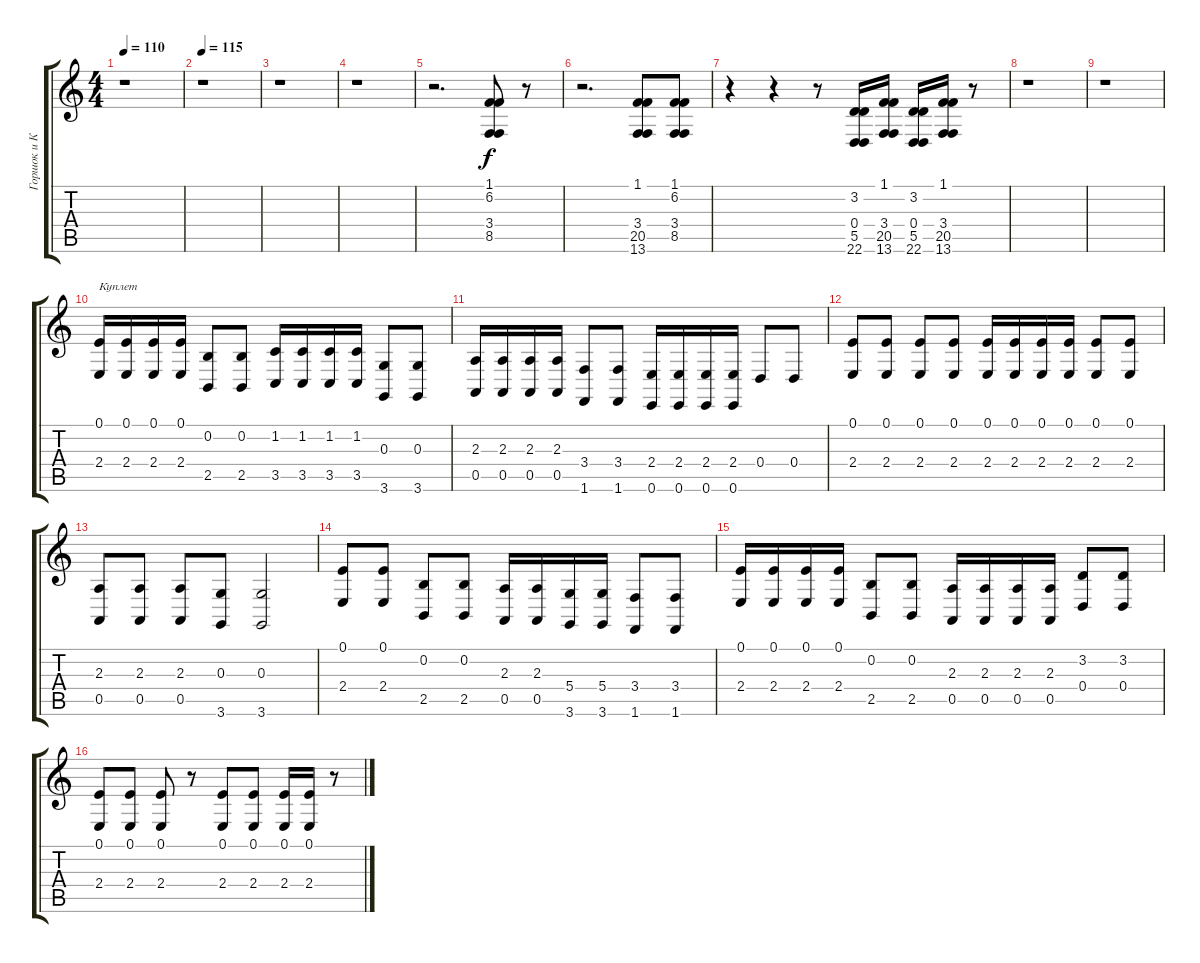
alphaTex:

\track ("Горшок и Князь" "Горшок и К") {instrument blownbottle}
\staff {score tabs}
\tuning (E4 B3 G3 D3 A2 E2) {hide}
\ts (4 4)
\tempo 110
\clef g2
\ks c
r.1{dy f} |
\tempo 115
r.1 |
r.1 |
r.1 |
r.2{d} (1.1 6.2 3.4 8.5).8 r.8 |
r.2{d} (1.1 3.4 20.5 13.6).8 (1.1 6.2 3.4 8.5).8 |
r.4 r.4 r.8 (3.2 0.4 5.5 22.6).16 (1.1 3.4 20.5 13.6).16 (3.2 0.4 5.5 22.6).16 (1.1 3.4 20.5 13.6).16 r.8 |
r.1 |
r.1 |
(0.1 2.4).16{txt "Куплет"} (0.1 2.4).16 (0.1 2.4).16 (0.1 2.4).16 (0.2 2.5).8 (0.2 2.5).8 (1.2 3.5).16 (1.2 3.5).16 (1.2 3.5).16 (1.2 3.5).16 (0.3 3.6).8 (0.3 3.6).8 |
(2.3 0.5).16 (2.3 0.5).16 (2.3 0.5).16 (2.3 0.5).16 (3.4 1.6).8 (3.4 1.6).8 (2.4 0.6).16 (2.4 0.6).16 (2.4 0.6).16 (2.4 0.6).16 0.4.8 0.4.8 |
(0.1 2.4).8 (0.1 2.4).8 (0.1 2.4).8 (0.1 2.4).8 (0.1 2.4).16 (0.1 2.4).16 (0.1 2.4).16 (0.1 2.4).16 (0.1 2.4).8 (0.1 2.4).8 |
(2.3 0.5).8 (2.3 0.5).8 (2.3 0.5).8 (0.3 3.6).8 (0.3 3.6).2 |
(0.1 2.4).8 (0.1 2.4).8 (0.2 2.5).8 (0.2 2.5).8 (2.3 0.5).16 (2.3 0.5).16 (5.4 3.6).16 (5.4 3.6).16 (3.4 1.6).8 (3.4 1.6).8 |
(0.1 2.4).16 (0.1 2.4).16 (0.1 2.4).16 (0.1 2.4).16 (0.2 2.5).8 (0.2 2.5).8 (2.3 0.5).16 (2.3 0.5).16 (2.3 0.5).16 (2.3 0.5).16 (3.2 0.4).8 (3.2 0.4).8 |
(0.1 2.4).8 (0.1 2.4).8 (0.1 2.4).8 r.8 (0.1 2.4).8 (0.1 2.4).8 (0.1 2.4).16 (0.1 2.4).16 r.8
